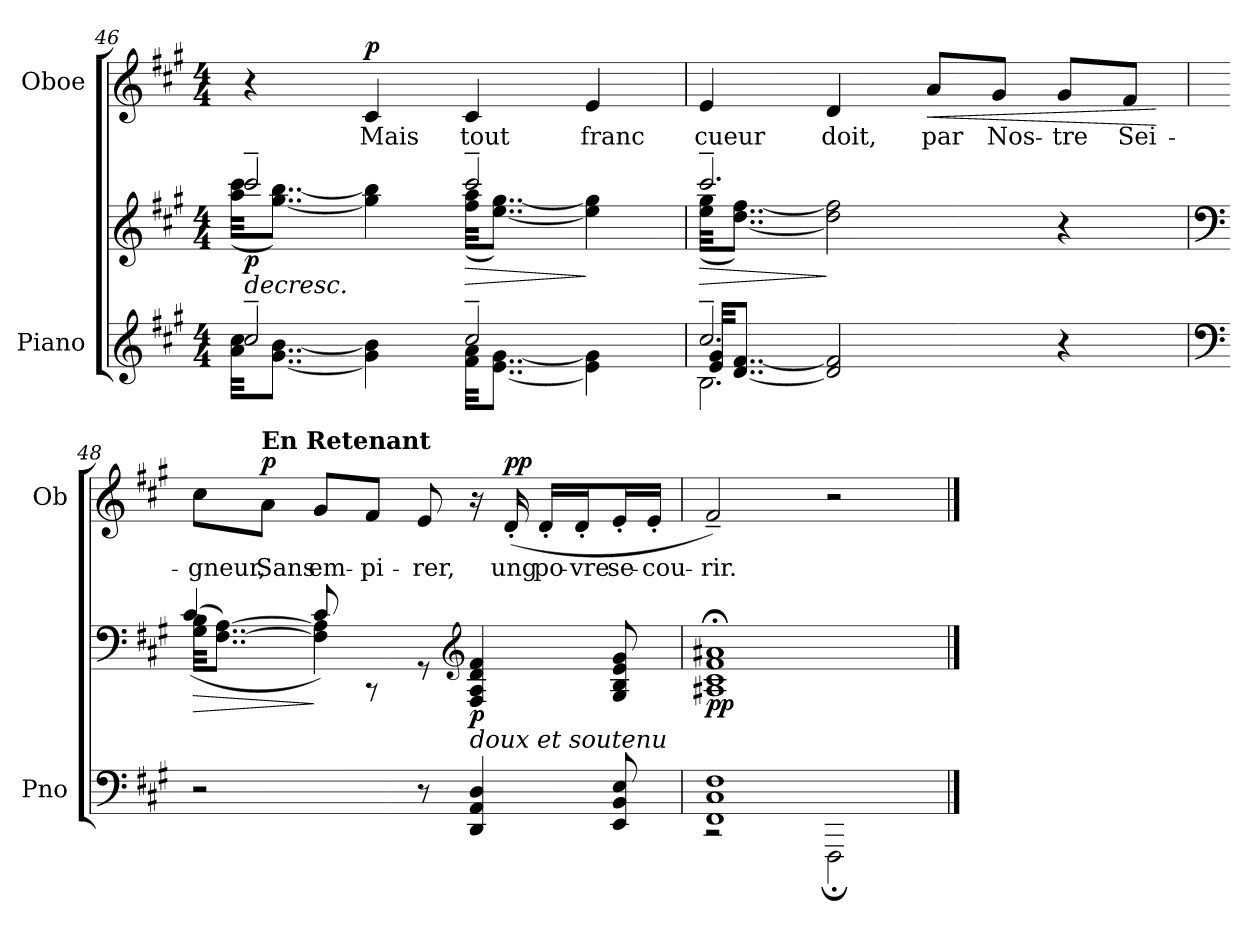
**kern	**kern	**dynam	**kern	**text	**dynam
*part2	*part2	*part2	*part1	*part1	*part1
*staff3	*staff2	*staff2/3	*staff1	*staff1	*staff1
*I"Piano	*	*	*I"Oboe	*	*
*I'Pno	*	*	*I'Ob	*	*
*clefG2	*clefG2	*	*clefG2	*	*
*k[f#c#g#]	*k[f#c#g#]	*	*k[f#c#g#]	*	*
*M4/4	*M4/4	*	*M4/4	*	*
=46	=46	=46	=46	=46	=46
*^	*	*	*	*	*
!	!	!	!LO:HP:b	!	!	!
*	*	*^	*	*	*	*
!	!	!	!	!LO:DY:n=1:b	!	!	!
2cc#~/	32a\ 32cc#\KKL	2ccc#~/	(<32aa\ 32ccc#\KKL	> p	4r	.	.
.	[8..g#\ [8..b\J	.	[8..gg#\ [8..bb\J)	.	.	.	.
!	!	!	!	!	!	!LO:LY:b	!LO:DY:a
.	4g#\] 4b\]	.	4gg#\] 4bb\]	.	4c#/	Mais	p
!	!	!	!	!LO:HP:b	!	!LO:LY:b	!
2cc#~/	32f#\ 32a\KKL	2ccc#~/	(<32ff#\ 32aa\KKL	>	4c#/	tout	.
.	[8..e\ [8..g#\J	.	[8..ee\ [8..gg#\J)	.	.	.	.
!	!	!	!	!	!	!LO:LY:b	!
.	4e\] 4g#\]	.	4ee\] 4gg#\]	]	4e/	franc	.
!!LO:LB:g=z
=47	=47	=47	=47	=47	=47	=47	=47
*	*^	*	*	*	*	*	*
!	!	!	!	!	!LO:HP:b	!	!LO:LY:b	!
2.cc#~/	32e/ 32g#/KKL	2.B\	2.ccc#~/	(<32ee\ 32gg#\KKL	>	4e/	cueur	.
.	[8..d/ [8..f#/J	.	.	[8..dd\ [8..ff#\J)	.	.	.	.
!	!	!	!	!	!	!	!LO:LY:b	!
.	2d/] 2f#/]	.	.	2dd\] 2ff#\]	]	4d/	doit,	.
!	!	!	!	!	!	!	!LO:LY:b	!LO:HP:b
.	.	.	.	.	.	8a/L	par	<
!	!	!	!	!	!	!	!LO:LY:b	!
.	.	.	.	.	.	8g#/J	Nos-	.
!	!	!	!	!	!	!	!LO:LY:b	!
4r	4ryy	4ryy	4r	4ryy	.	8g#/L	-tre	.
!	!	!	!	!	!	!	!LO:LY:b	!
.	.	.	.	.	.	8f#/J	Sei-	.
*v	*v	*v	*	*	*	*	*	*
*	*v	*v	*	*	*	*
.	.	.	.	.	[
=48	=48	=48	=48	=48	=48
*clefF4	*clefF4	*	*	*	*
!	!	!LO:HP:b	!	!LO:LY:b	!
*	*^	*	*	*	*
!	!	!	!LO:DY:n=1:b	!	!	!
!	!	!	!LO:DY:n=2:b	!	!	!
2r	(<32G#\ 32B\KKL	(>4c#/	> other-dynamics p	8cc#\L	-gneur,	.
.	[8..F#\ [8..A\J)	.	.	.	.	.
!	!	!	!	!LO:TX:a:B:t=En Retenant	!	!
!	!	!	!	!	!LO:LY:b	!LO:DY:a
.	.	.	.	8a\J	Sans	p
!	!	!	!	!	!LO:LY:b	!
.	4F#\] 4A\]	8c#/)	]	8g#/L	em-	.
!	!	!	!	!	!LO:LY:b	!
.	.	8rCC	.	8f#/J	-pi-	.
!	!	!	!	!	!LO:LY:b	!
8r	8rGG	2ryy	.	8e/	-rer,	.
*	*clefG2	*	*	*	*	*
!LO:TX:a:i:t=doux et soutenu	!	!	!	!	!	!
!	!	!	!LO:DY:n=3:b	!	!	!
4DD/ 4AA/ 4D/	4F#/ 4A/ 4d/ 4f#/	.	p	16r	.	.
!	!	!	!	!	!LO:LY:b	!LO:DY:a
.	.	.	.	(>16d'/	ung	pp
!	!	!	!	!	!LO:LY:b	!
.	.	.	.	16d'/LL	po-	.
!	!	!	!	!	!LO:LY:b	!
.	.	.	.	16d'/J	-vre	.
!	!	!	!	!	!LO:LY:b	!
8EE/ 8BB/ 8E/	8G#/ 8B/ 8e/ 8g#/	.	]	16e'/L	se-	.
!	!	!	!	!	!LO:LY:b	!
.	.	.	.	16e'/JJ	-cou-	.
*	*v	*v	*	*	*	*
=49	=49	=49	=49	=49	=49
*^	*	*	*	*	*
!	!	!	!LO:DY:b	!	!LO:LY:b	!
1FF# 1C# 1F#	2rCC	1A#X;< 1c#;< 1f#;< 1a#X;<	pp	2f#~/)	-rir.	.
.	2FFF#;\	.	.	2r	.	.
*v	*v	*	*	*	*	*
==	==	==	==	==	==
*-	*-	*-	*-	*-	*-
